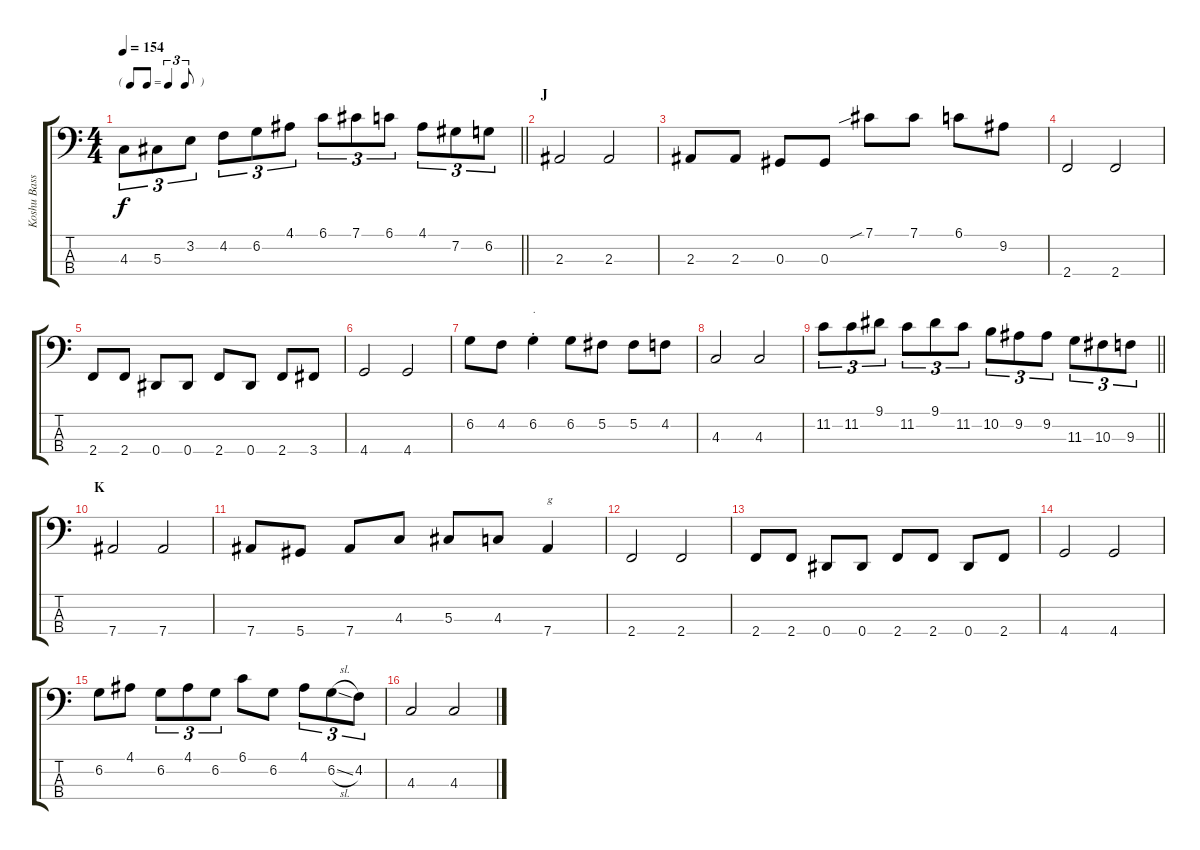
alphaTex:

\track ("Koshu Bass" "Koshu Bass") {instrument electricbassfinger}
\staff {score tabs}
\tuning (Gb2 Db2 Ab1 Eb1) {hide}
\ts (4 4)
\tf triplet8th
\tempo 154
\clef f4
\barLineRight lightlight
\ks c
4.3.8{tu (3 2) dy f} 5.3.8{tu (3 2)} 3.2.8{tu (3 2)} 4.2.8{tu (3 2)} 6.2.8{tu (3 2)} 4.1.8{tu (3 2)} 6.1.8{tu (3 2)} 7.1.8{tu (3 2)} 6.1.8{tu (3 2)} 4.1.8{tu (3 2)} 7.2.8{tu (3 2)} 6.2.8{tu (3 2)} |
\section ("" "J")
2.3.2 2.3.2 |
2.3.8 2.3.8 0.3.8 0.3.8 7.1{sib}.8 7.1.8 6.1.8 9.2.8 |
2.4.2 2.4.2 |
2.4.8 2.4.8 0.4.8 0.4.8 2.4.8 0.4.8 2.4.8 3.4.8 |
4.4.2 4.4.2 |
6.2.8 4.2.8 6.2{st}.4{txt "."} 6.2.8 5.2.8 5.2.8 4.2.8 |
4.3.2 4.3.2 |
\barLineRight lightlight
11.2.8{tu (3 2)} 11.2.8{tu (3 2)} 9.1.8{tu (3 2)} 11.2.8{tu (3 2)} 9.1.8{tu (3 2)} 11.2.8{tu (3 2)} 10.2.8{tu (3 2)} 9.2.8{tu (3 2)} 9.2.8{tu (3 2)} 11.3.8{tu (3 2)} 10.3.8{tu (3 2)} 9.3.8{tu (3 2)} |
\section ("" "K")
7.4.2 7.4.2 |
7.4.8 5.4.8 7.4.8 4.3.8 5.3.8 4.3.8 7.4.4{txt "g"} |
2.4.2 2.4.2 |
2.4.8 2.4.8 0.4.8 0.4.8 2.4.8 2.4.8 0.4.8 2.4.8 |
4.4.2 4.4.2 |
6.2.8 4.1.8 6.2.8{tu (3 2)} 4.1.8{tu (3 2)} 6.2.8{tu (3 2)} 6.1.8 6.2.8 4.1.8{tu (3 2)} 6.2{sl}.8{tu (3 2)} 4.2.8{tu (3 2)} |
4.3.2 4.3.2
